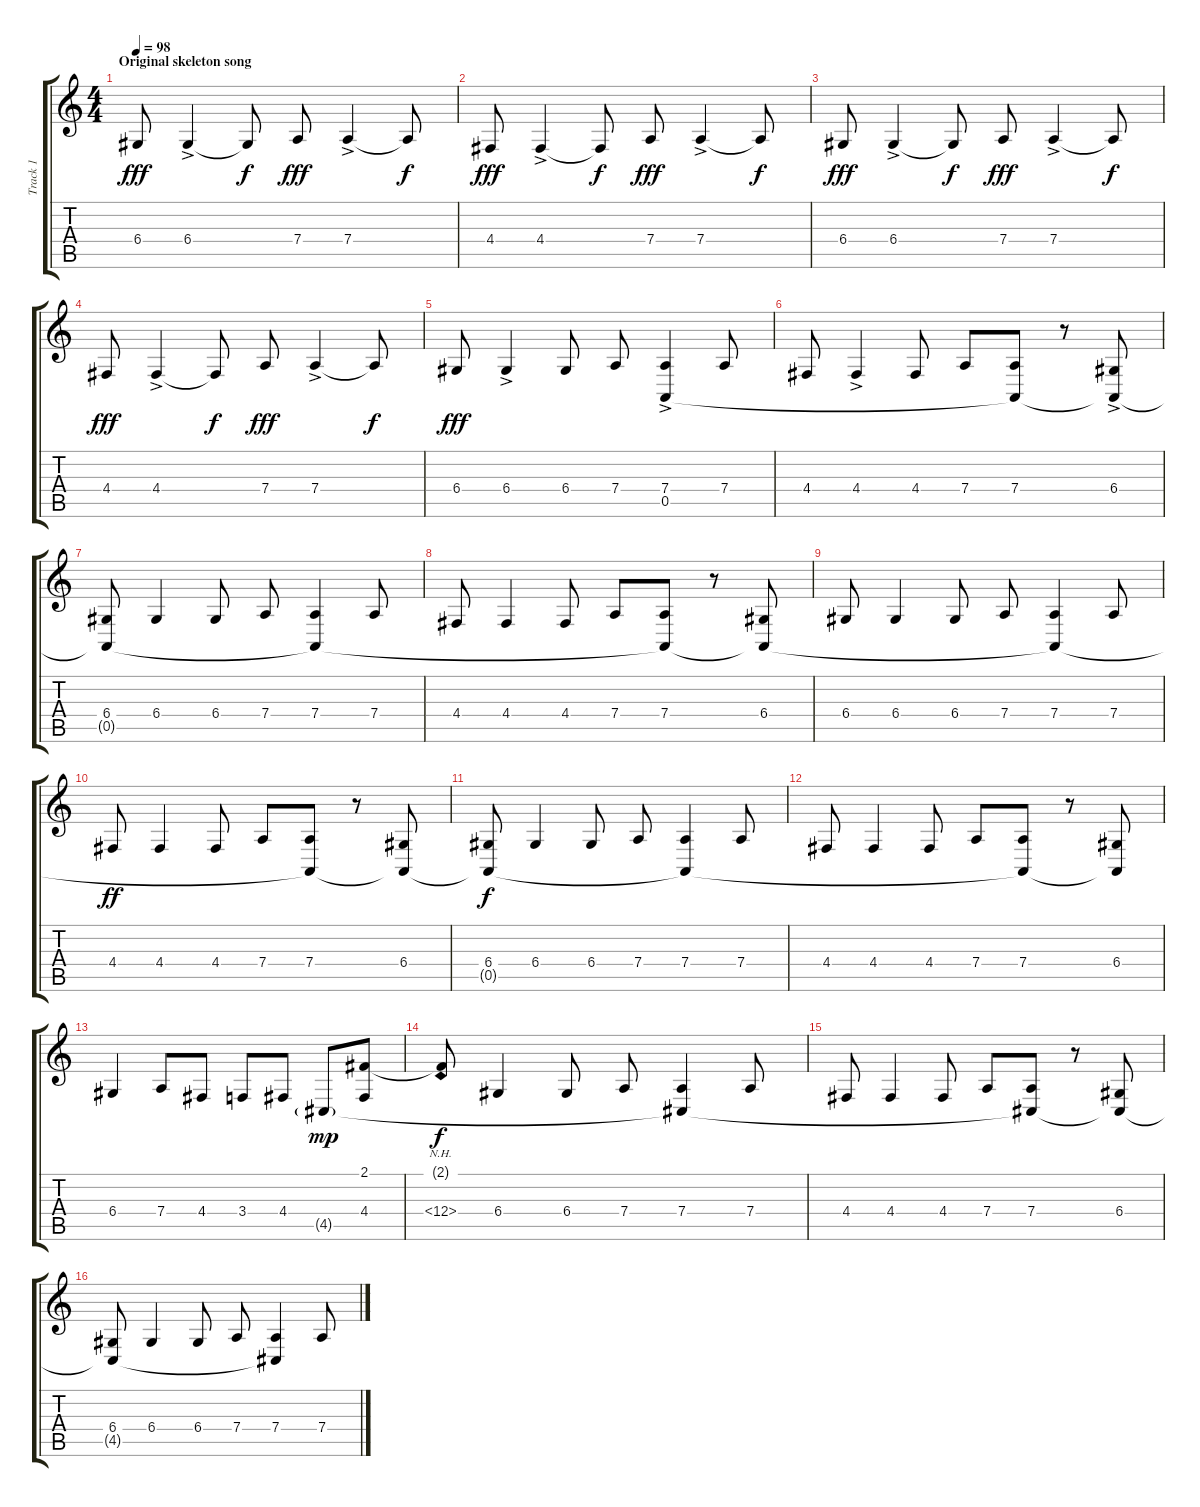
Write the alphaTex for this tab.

\track ("Track 1" "Track 1") {instrument orchestralharp}
\staff {score tabs}
\tuning (E4 B3 G3 D3 A2 E2) {hide}
\ts (4 4)
\section ("" "Original skeleton song")
\tempo 98
\clef g2
\ks c
6.4.8{dy fff instrument orchestralharp} 6.4{ac}.4 6.4{t}.8{dy f} 7.4.8{dy fff} 7.4{ac}.4 7.4{t}.8{dy f} |
4.4.8{dy fff} 4.4{ac}.4 4.4{t}.8{dy f} 7.4.8{dy fff} 7.4{ac}.4 7.4{t}.8{dy f} |
6.4.8{dy fff} 6.4{ac}.4 6.4{t}.8{dy f} 7.4.8{dy fff} 7.4{ac}.4 7.4{t}.8{dy f} |
4.4.8{dy fff} 4.4{ac}.4 4.4{t}.8{dy f} 7.4.8{dy fff} 7.4{ac}.4 7.4{t}.8{dy f} |
6.4.8{dy fff} 6.4{ac}.4 6.4.8 7.4.8 (7.4{ac} 0.5).4 7.4.8 |
4.4.8 4.4{ac}.4 4.4.8 7.4.8 (7.4 0.5{t}).8 r.8 (6.4{ac} 0.5{t}).8 |
(6.4 0.5{t}).8 6.4.4 6.4.8 7.4.8 (7.4 0.5{t}).4 7.4.8 |
4.4.8 4.4.4 4.4.8 7.4.8 (7.4 0.5{t}).8 r.8 (6.4 0.5{t}).8 |
6.4.8 6.4.4 6.4.8 7.4.8 (7.4 0.5{t}).4 7.4.8 |
4.4.8{dy ff} 4.4.4 4.4.8 7.4.8 (7.4 0.5{t}).8 r.8 (6.4 0.5{t}).8 |
(6.4 0.5{t}).8{dy f} 6.4.4 6.4.8 7.4.8 (7.4 0.5{t}).4 7.4.8 |
4.4.8 4.4.4 4.4.8 7.4.8 (7.4 0.5{t}).8 r.8 (6.4 0.5{t}).8 |
6.4.4 7.4.8 4.4.8 3.4.8 4.4.8 4.5{g}.8{dy mp} (2.1 4.4).8 |
(2.1{t} 6.4{nh}).8{dy f} 6.4.4 6.4.8 7.4.8 (7.4 4.5{t}).4 7.4.8 |
4.4.8 4.4.4 4.4.8 7.4.8 (7.4 4.5{t}).8 r.8 (6.4 4.5{t}).8 |
(6.4 4.5{t}).8 6.4.4 6.4.8 7.4.8 (7.4 4.5{t}).4 7.4.8
